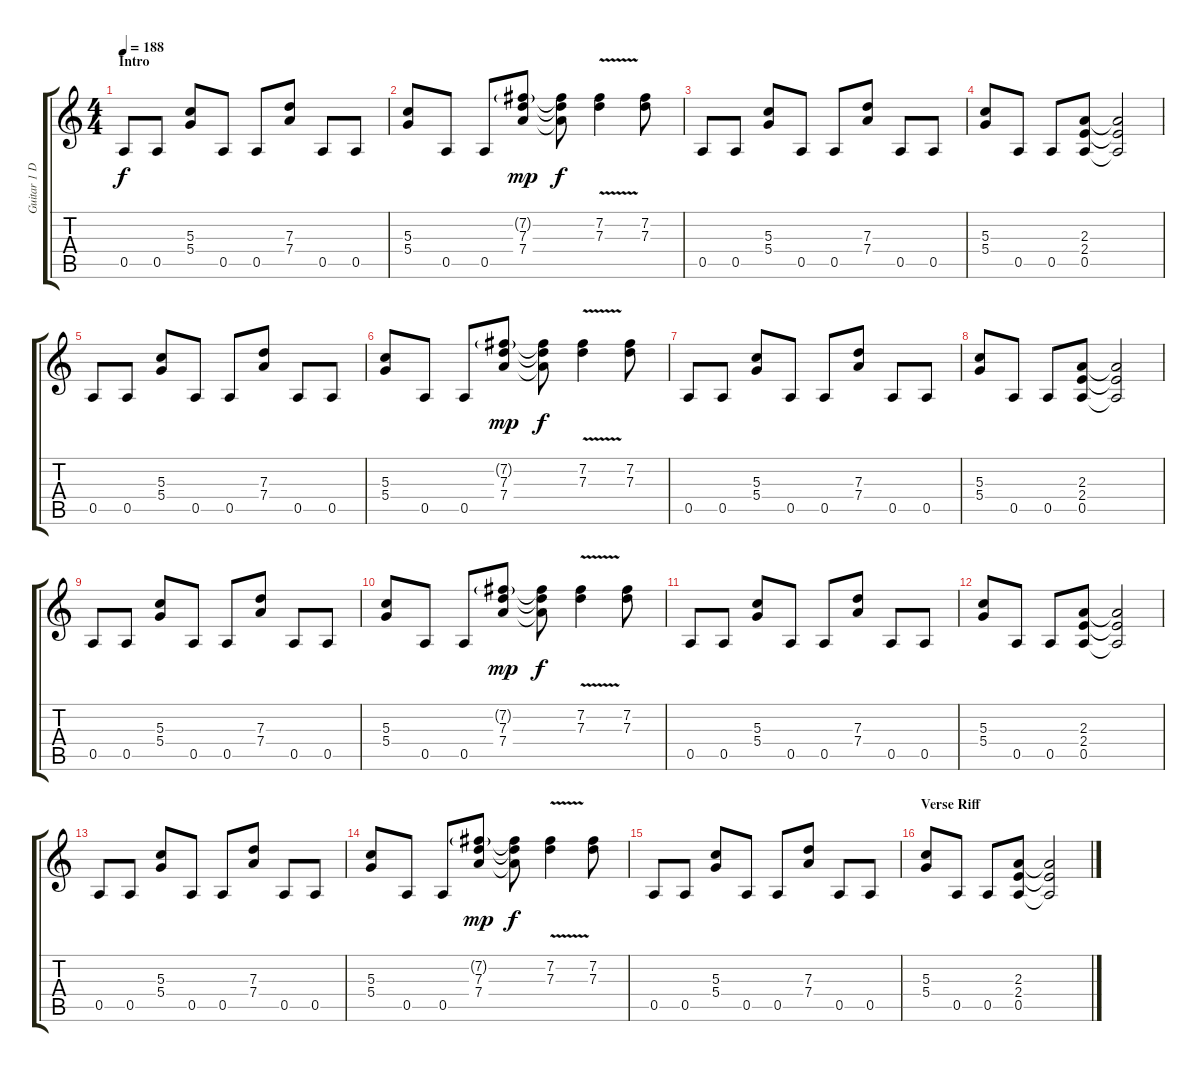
\track ("Guitar 1 Dave Murray" "Guitar 1 D") {instrument distortionguitar}
\staff {score tabs}
\tuning (E4 B3 G3 D3 A2 E2) {hide}
\ts (4 4)
\section ("" "Intro")
\tempo 188
\clef g2
\ks c
0.5.8{dy f instrument distortionguitar} 0.5.8 (5.3 5.4).8 0.5.8 0.5.8 (7.3 7.4).8 0.5.8 0.5.8 |
(5.3 5.4).8 0.5.8 0.5.8 (7.2{g} 7.3 7.4).8{dy mp} (7.2{t} 7.3{t} 7.4{t}).8{dy f} (7.2{v} 7.3{v}).4 (7.2 7.3).8 |
0.5.8 0.5.8 (5.3 5.4).8 0.5.8 0.5.8 (7.3 7.4).8 0.5.8 0.5.8 |
(5.3 5.4).8 0.5.8 0.5.8 (2.3 2.4 0.5).8 (2.3{t} 2.4{t} 0.5{t}).2 |
0.5.8 0.5.8 (5.3 5.4).8 0.5.8 0.5.8 (7.3 7.4).8 0.5.8 0.5.8 |
(5.3 5.4).8 0.5.8 0.5.8 (7.2{g} 7.3 7.4).8{dy mp} (7.2{t} 7.3{t} 7.4{t}).8{dy f} (7.2{v} 7.3{v}).4 (7.2 7.3).8 |
0.5.8 0.5.8 (5.3 5.4).8 0.5.8 0.5.8 (7.3 7.4).8 0.5.8 0.5.8 |
(5.3 5.4).8 0.5.8 0.5.8 (2.3 2.4 0.5).8 (2.3{t} 2.4{t} 0.5{t}).2 |
0.5.8 0.5.8 (5.3 5.4).8 0.5.8 0.5.8 (7.3 7.4).8 0.5.8 0.5.8 |
(5.3 5.4).8 0.5.8 0.5.8 (7.2{g} 7.3 7.4).8{dy mp} (7.2{t} 7.3{t} 7.4{t}).8{dy f} (7.2{v} 7.3{v}).4 (7.2 7.3).8 |
0.5.8 0.5.8 (5.3 5.4).8 0.5.8 0.5.8 (7.3 7.4).8 0.5.8 0.5.8 |
(5.3 5.4).8 0.5.8 0.5.8 (2.3 2.4 0.5).8 (2.3{t} 2.4{t} 0.5{t}).2 |
0.5.8 0.5.8 (5.3 5.4).8 0.5.8 0.5.8 (7.3 7.4).8 0.5.8 0.5.8 |
(5.3 5.4).8 0.5.8 0.5.8 (7.2{g} 7.3 7.4).8{dy mp} (7.2{t} 7.3{t} 7.4{t}).8{dy f} (7.2{v} 7.3{v}).4 (7.2 7.3).8 |
0.5.8 0.5.8 (5.3 5.4).8 0.5.8 0.5.8 (7.3 7.4).8 0.5.8 0.5.8 |
\section ("" "Verse Riff")
(5.3 5.4).8 0.5.8 0.5.8 (2.3 2.4 0.5).8 (2.3{t} 2.4{t} 0.5{t}).2
